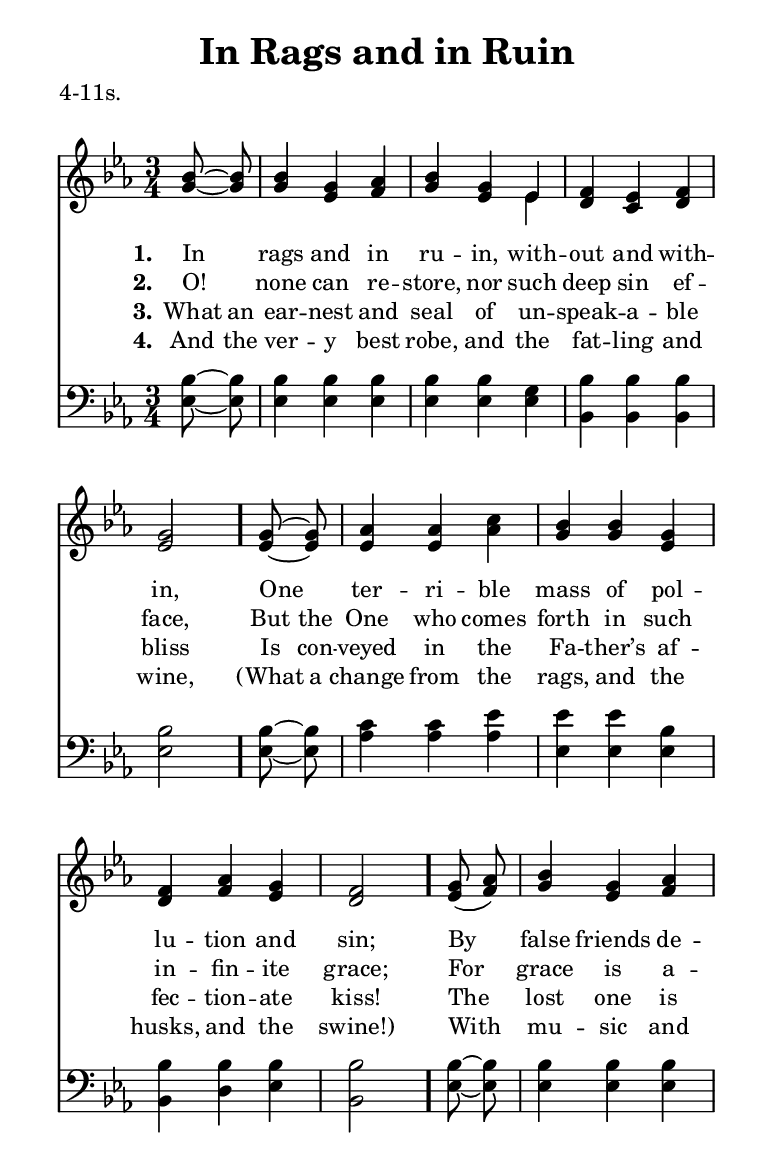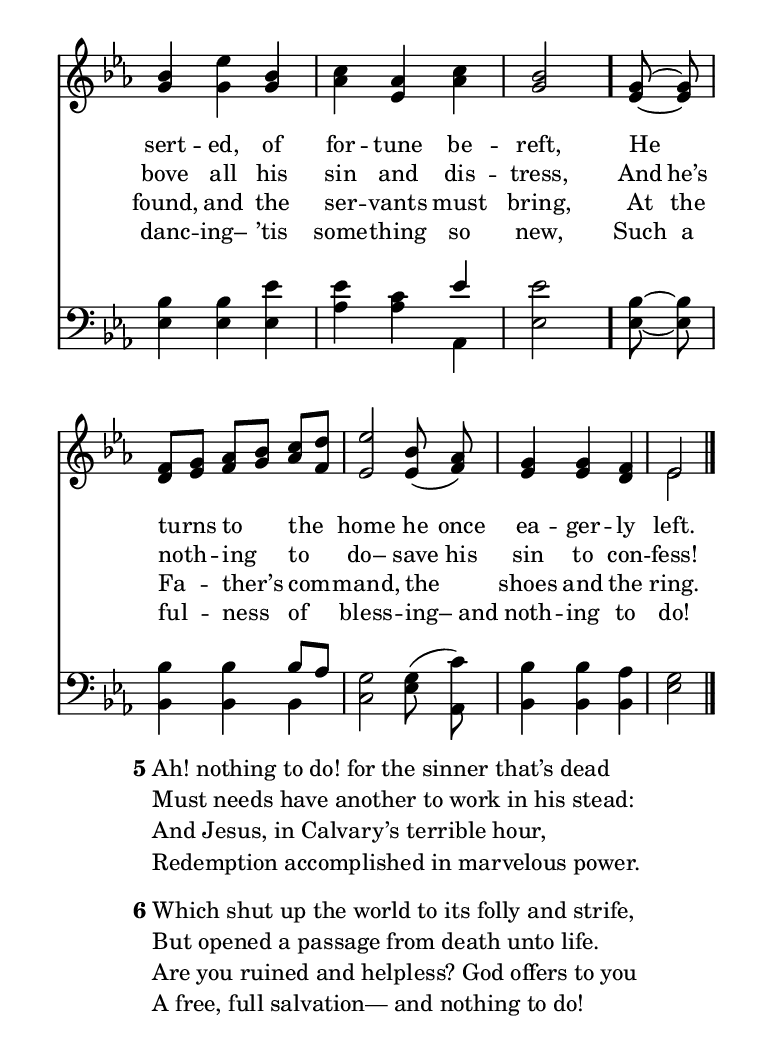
\include "common/global.ily"
\paper {
  \include "common/paper.ily"
  ragged-bottom = ##t
  ragged-last-bottom = ##t
  page-count = ##f
}

\header{
  hymnnumber = "26"
  title = "In Rags and in Ruin"
  tunename = "Comfort"
  meter = "4-11s."
  poet = ""
  composer = ""
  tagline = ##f
}

% for fermata in MIDI
ta = { \tempo 4=90 }
tb = { \tempo 4=45 }

patternAA = { c8 ~ c8 | c4 c4 c4 | c4 c4 c4 | c4 c4 c4 | c2 }
patternAB = { c8( c8) | c4 c4 c4 | c4 c4 c4 | c4 c4 c4 | c2 }

patternBA = { c8 ~ c8 | c8[ c8] c8[ c8] c8[ c8] | c2 c8( c8) | c4 c4 c4 | c2 }
patternBB = { c8 ~ c8 | c4      c4      c8[ c8] | c2 c8( c8) | c4 c4 c4 | c2 }
patternBC = { c8 ~ c8 | c4      c4      c4      | c2 c8( c8) | c4 c4 c4 | c2 }

global = {
  \include "common/overrides.ily"
  \override Staff.TimeSignature.style = #'numbered
  \time 3/4
  \override Score.MetronomeMark.transparent = ##t % hide all fermata changes too
  \ta
  \key ees \major
  \partial 4
  \autoBeamOff
}

notesSoprano = {
\global
\relative c'' {

  \changePitch \patternAA { bes bes | bes g aes       | bes g ees   | f ees f | g   }
  \changePitch \patternAA { g g     | aes aes c       | bes bes g   | f aes g | f   }
  \changePitch \patternAB { g aes   | bes g aes       | bes ees bes | c aes c | bes }
  \changePitch \patternBA { g g     | f g aes bes c d | ees bes aes | g g f   | ees }

  \bar "|."

}
}

notesAlto = {
\global
\relative e' {

  \changePitch \patternAA { g g     | g ees f         | g ees ees | d c d       | ees }
  \changePitch \patternAA { ees ees | ees ees aes     | g g ees   | d f ees     | d   }
  \changePitch \patternAB { ees f   | g ees f         | g g g     | aes ees aes | g   }
  \changePitch \patternBA { ees ees | d ees f g aes f | ees ees f | ees ees d   | ees }

}
}

notesTenor = {
\global
\relative a {

  \changePitch \patternAA { bes bes | bes bes bes     | bes bes g   | bes bes bes | bes }
  \changePitch \patternAA { bes bes | c c ees         | ees ees bes | bes bes bes | bes }
  \changePitch \patternAA { bes bes | bes bes bes     | bes bes ees | ees c ees   | ees }
  \changePitch \patternBB { bes bes | bes bes bes aes | g g c       | bes bes aes | g   }

}
}

notesBass = {
\global
\relative f {

  \changePitch \patternAA { ees ees | ees ees ees | ees ees ees | bes bes bes  | ees  }
  \changePitch \patternAA { ees ees | aes aes aes | ees ees ees | bes d ees    | bes  }
  \changePitch \patternAA { ees ees | ees ees ees | ees ees ees | aes aes aes, | ees' }
  \changePitch \patternBC { ees ees | bes bes bes | c ees aes,  | bes bes bes  | ees  }

}
}

wordsA = \lyricmode {
\set stanza = "1."

In rags and in ru -- in, with -- out and with -- in, \bar "."
One ter -- ri -- ble mass of pol -- lu -- tion and sin; \bar "."
By false friends de -- sert -- ed, of for -- tune be -- reft, \bar "."
He turns to the home { \mon } he once { \moff } ea -- ger -- ly left. \bar "."

}

wordsB = \lyricmode {
\set stanza = "2."

O! none can re -- store, nor such deep sin ef -- face,
{ \mon } But the { \moff } One who comes forth in such in -- fin -- ite grace;
For grace is a -- bove all his sin and dis -- tress,
{ \mon } And he’s { \moff } noth -- ing to do– { \mon } save his { \moff } sin to con -- fess!

}

wordsC = \lyricmode {
\set stanza = "3."

{ \mon } What an { \moff } ear -- nest and seal of un -- speak -- a -- ble bliss
{ \mon } Is con -- veyed { \moff } in the Fa -- ther’s af -- fec -- tion -- ate kiss!
The lost one is found, and the ser -- vants must bring,
{ \mon } At the { \moff } Fa -- ther’s com -- mand, the shoes and the ring.

}

wordsD = \lyricmode {
\set stanza = "4."

{ \mon } And the { \moff } ver -- y best robe, and the fat -- ling and wine,
{ \mon } (What a { \moff } change from the rags, and the husks, and the swine!)
With mu -- sic and danc -- ing– ’tis some -- thing so new,
{ \mon } Such a { \moff } ful -- ness of bless -- ing– and noth -- ing to do!

}

wordsE = \markuplist {

\line { Ah! nothing to do! for the sinner that’s dead }
\line { Must needs have another to work in his stead: }
\line { And Jesus, in Calvary’s terrible hour,        }
\line { Redemption accomplished in marvelous power.   }

}

wordsF = \markuplist {

\line { Which shut up the world to its folly and strife, }
\line { But opened a passage from death unto life.       }
\line { Are you ruined and helpless? God offers to you   }
\line { A free, full salvation— and nothing to do!       }

}

\score {
  \context ChoirStaff <<
    \context Staff = upper <<
      \set Staff.autoBeaming = ##f
      \set ChoirStaff.systemStartDelimiter = #'SystemStartBar
      \set ChoirStaff.printPartCombineTexts = ##f
      \partcombine #'(2 . 9) \notesSoprano \notesAlto
      \context NullVoice = sopranos { \voiceOne << \notesSoprano >> }
      \context NullVoice = altos { \voiceTwo << \notesAlto >> }
      \context Lyrics = one   \lyricsto sopranos \wordsA
      \context Lyrics = two   \lyricsto sopranos \wordsB
      \context Lyrics = three \lyricsto sopranos \wordsC
      \context Lyrics = four  \lyricsto sopranos \wordsD
    >>
    \context Staff = men <<
      \set Staff.autoBeaming = ##f
      \clef bass
      \set ChoirStaff.printPartCombineTexts = ##f
      \partcombine #'(2 . 9) \notesTenor \notesBass
      \context NullVoice = tenors { \voiceOne << \notesTenor >> }
      \context NullVoice = basses { \voiceTwo << \notesBass >> }
    >>
  >>
  \layout {
    \include "common/layout.ily"
  }
  \midi{
    \include "common/midi.ily"
  }
}

\markup { \raise #4 \fill-line { \column {
  \line{ \bold 5 \column { \wordsE } } \combine \null \vspace #0.4
  \line{ \bold 6 \column { \wordsF } }
} } }

\version "2.19.49"  % necessary for upgrading to future LilyPond versions.

% vi:set et ts=2 sw=2 ai nocindent syntax=lilypond:
